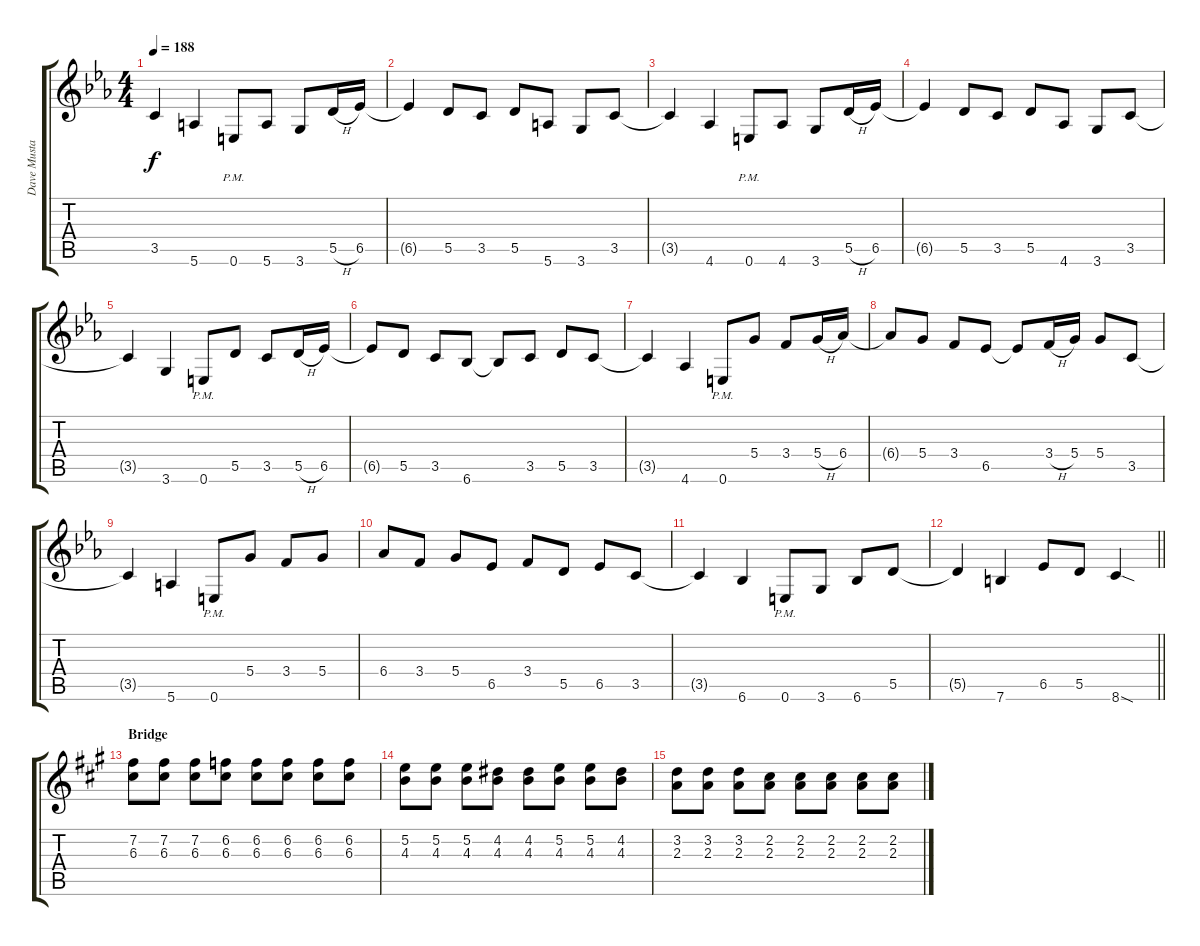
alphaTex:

\track ("Dave Mustaine" "Dave Musta") {instrument distortionguitar}
\staff {score tabs}
\tuning (E4 B3 G3 D3 A2 E2) {hide}
\ts (4 4)
\tempo 188
\clef g2
\ks eb
3.5{t}.4{dy f} 5.6.4 0.6{pm}.8 5.6.8 3.6.8 5.5{h}.16 6.5.16 |
6.5{t}.4 5.5.8 3.5.8 5.5.8 5.6.8 3.6.8 3.5.8 |
3.5{t}.4 4.6.4 0.6{pm}.8 4.6.8 3.6.8 5.5{h}.16 6.5.16 |
6.5{t}.4 5.5.8 3.5.8 5.5.8 4.6.8 3.6.8 3.5.8 |
3.5{t}.4 3.6.4 0.6{pm}.8 5.5.8 3.5.8 5.5{h}.16 6.5.16 |
6.5{t}.8 5.5.8 3.5.8 6.6.8 6.6{t}.8 3.5.8 5.5.8 3.5.8 |
3.5{t}.4 4.6.4 0.6{pm}.8 5.4.8 3.4.8 5.4{h}.16 6.4.16 |
6.4{t}.8 5.4.8 3.4.8 6.5.8 6.5{t}.8 3.4{h}.16 5.4.16 5.4.8 3.5.8 |
3.5{t}.4 5.6.4 0.6{pm}.8 5.4.8 3.4.8 5.4.8 |
6.4.8 3.4.8 5.4.8 6.5.8 3.4.8 5.5.8 6.5.8 3.5.8 |
3.5{t}.4 6.6.4 0.6{pm}.8 3.6.8 6.6.8 5.5.8 |
\barLineRight lightlight
5.5{t}.4 7.6.4 6.5.8 5.5.8 8.6{sod}.4 |
\section ("" "Bridge")
\ks a
(7.2 6.3).8 (7.2 6.3).8 (7.2 6.3).8 (6.2 6.3).8 (6.2 6.3).8 (6.2 6.3).8 (6.2 6.3).8 (6.2 6.3).8 |
(5.2 4.3).8 (5.2 4.3).8 (5.2 4.3).8 (4.2 4.3).8 (4.2 4.3).8 (5.2 4.3).8 (5.2 4.3).8 (4.2 4.3).8 |
(3.2 2.3).8 (3.2 2.3).8 (3.2 2.3).8 (2.2 2.3).8 (2.2 2.3).8 (2.2 2.3).8 (2.2 2.3).8 (2.2 2.3).8
